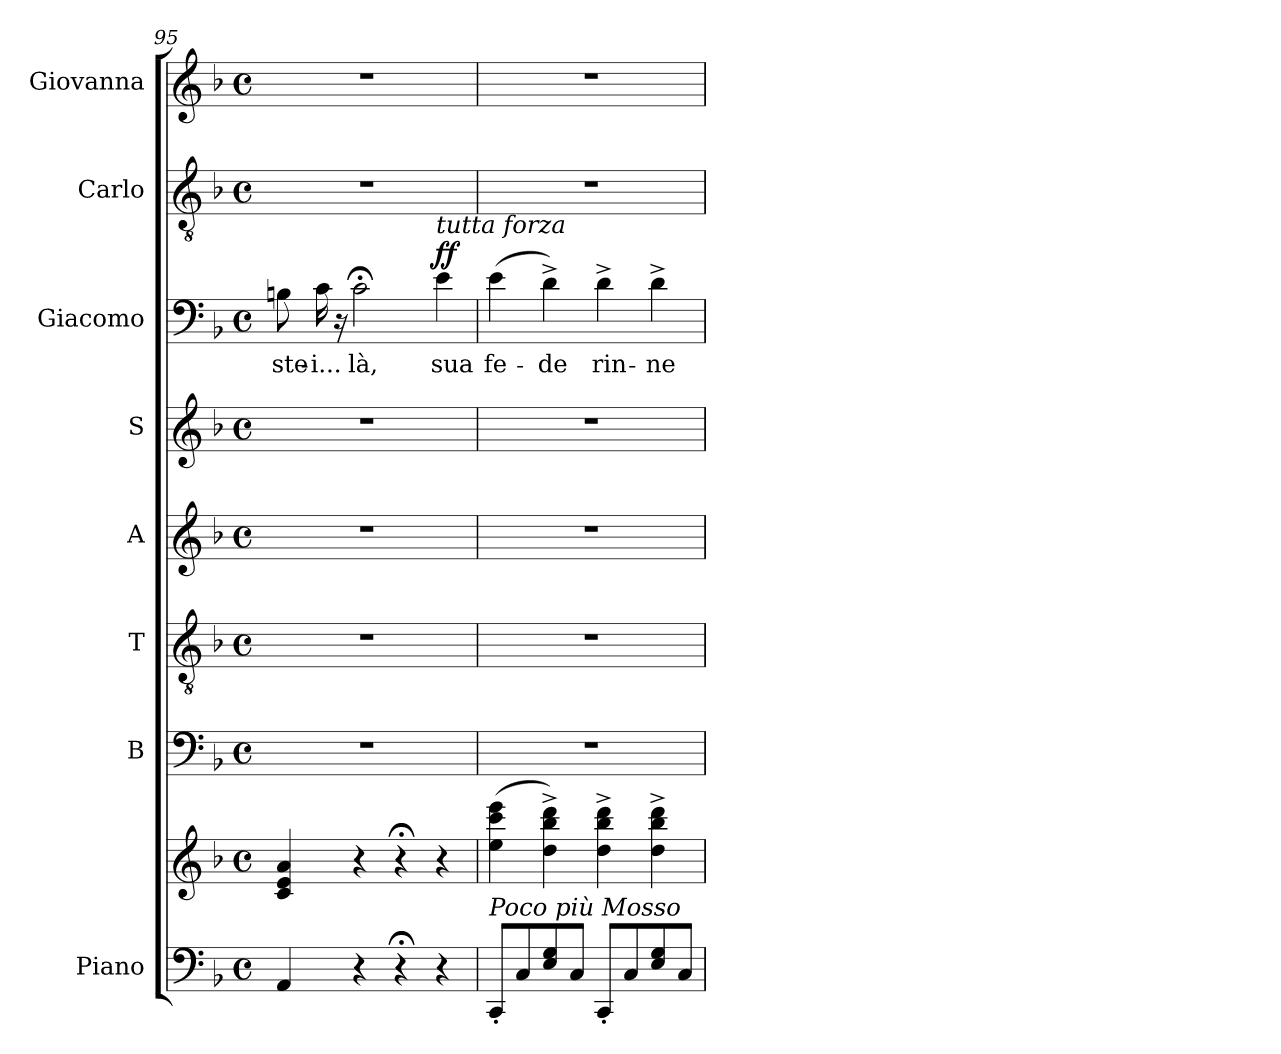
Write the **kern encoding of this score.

**kern	**kern	**dynam	**kern	**kern	**kern	**kern	**kern	**text	**dynam	**kern	**kern
*part8	*part8	*part8	*part7	*part6	*part5	*part4	*part3	*part3	*part3	*part2	*part1
*staff9	*staff8	*staff8/9	*staff7	*staff6	*staff5	*staff4	*staff3	*staff3	*staff3	*staff2	*staff1
*I"Piano	*	*	*I"B	*I"T	*I"A	*I"S	*I"Giacomo	*	*	*I"Carlo	*I"Giovanna
*I'Pno	*	*	*I'B	*I'T	*I'A	*I'S	*	*	*	*	*
*clefF4	*clefG2	*	*clefF4	*clefGv2	*clefG2	*clefG2	*clefF4	*	*	*clefGv2	*clefG2
*k[b-]	*k[b-]	*	*k[b-]	*k[b-]	*k[b-]	*k[b-]	*k[b-]	*	*	*k[b-]	*k[b-]
*M4/4	*M4/4	*	*M4/4	*M4/4	*M4/4	*M4/4	*M4/4	*	*	*M4/4	*M4/4
*met(c)	*met(c)	*	*met(c)	*met(c)	*met(c)	*met(c)	*met(c)	*	*	*met(c)	*met(c)
=95	=95	=95	=95	=95	=95	=95	=95	=95	=95	=95	=95
!	!	!	!	!	!	!	!	!LO:LY:b	!	!	!
4AA/	4c/ 4e/ 4a/	.	1r	1r	1r	1r	8Bn\	-ste-	.	1r	1r
!	!	!	!	!	!	!	!	!LO:LY:b	!	!	!
.	.	.	.	.	.	.	16c\	-i...	.	.	.
.	.	.	.	.	.	.	16r	.	.	.	.
!	!	!	!	!	!	!	!	!LO:LY:b	!	!	!
4r	4r	.	.	.	.	.	2c;<\	là,	.	.	.
4r;<	4r;<	.	.	.	.	.	.	.	.	.	.
!	!	!	!	!	!	!	!LO:TX:a:i:t=tutta forza	!	!	!	!
!	!	!	!	!	!	!	!	!LO:LY:b	!LO:DY:a	!	!
4r	4r	.	.	.	.	.	4e\	sua	ff	.	.
=96	=96	=96	=96	=96	=96	=96	=96	=96	=96	=96	=96
!LO:TX:a:i:t=Poco più Mosso	!	!	!	!	!	!	!	!	!	!	!
!	!	!LO:DY:b=2	!	!	!	!	!	!LO:LY:b	!	!	!
!	!	!LO:DY:n=1:b	!	!	!	!	!	!	!	!	!
8CC'/L	(4ee\ 4ccc\ 4eee\	mf mf	1r	1r	1r	1r	(4e\	fe-	.	1r	1r
8C/	.	.	.	.	.	.	.	.	.	.	.
!	!	!	!	!	!	!	!	!LO:LY:b	!	!	!
8E/ 8G/	4dd\^ 4bb-\^ 4ddd\^)	.	.	.	.	.	4d^\)	-de	.	.	.
8C/J	.	.	.	.	.	.	.	.	.	.	.
!	!	!	!	!	!	!	!	!LO:LY:b	!	!	!
8CC'/L	4dd\^ 4bb-\^ 4ddd\^	.	.	.	.	.	4d^\	rin-	.	.	.
8C/	.	.	.	.	.	.	.	.	.	.	.
!	!	!	!	!	!	!	!	!LO:LY:b	!	!	!
8E/ 8G/	4dd\^ 4bb-\^ 4ddd\^	.	.	.	.	.	4d^\	-ne-	.	.	.
8C/J	.	.	.	.	.	.	.	.	.	.	.
=	=	=	=	=	=	=	=	=	=	=	=
*-	*-	*-	*-	*-	*-	*-	*-	*-	*-	*-	*-
